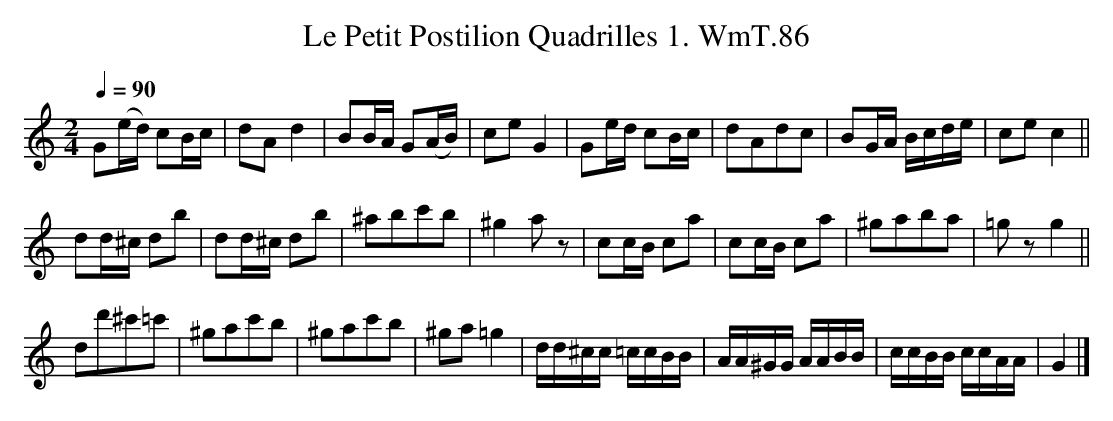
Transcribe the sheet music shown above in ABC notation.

X:1
T:Le Petit Postilion Quadrilles 1. WmT.86
M:2/4
L:1/8
Q:1/4 = 90
K:C
G(e/d/) cB/c/|dA d2|BB/A/ G(A/B/)|ce G2|Ge/d/ cB/c/|dAdc|BG/A/ B/c/d/e/|ce c2||
dd/^c/ db|dd/^c/ db|^abc'b|^g2 a z|cc/B/ ca|cc/B/ ca|^gaba|=g zg2||
dd'^c'=c'|^gac'b|^gac'b|^ga=g2|d/d/^c/c/ =c/c/B/B/|A/A/^G/G/ A/A/B/B/|c/c/B/B/ c/c/A/A/|G2|]
